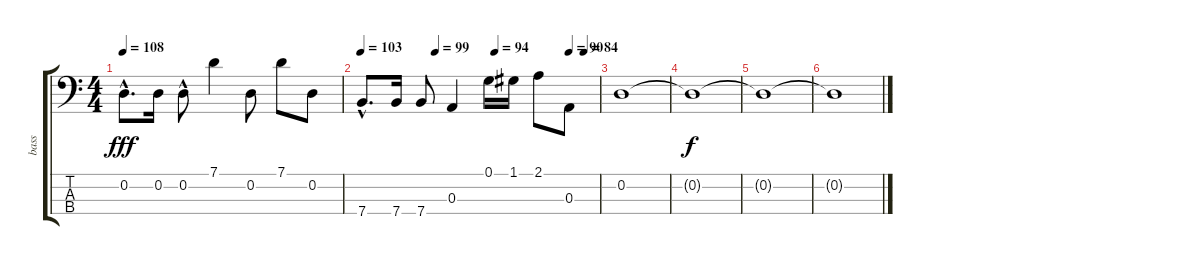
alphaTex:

\track ("bass" "bass") {instrument electricbasspick}
\staff {score tabs}
\tuning (G2 D2 A1 E1) {hide}
\ts (4 4)
\tempo 108
\clef f4
\ks c
0.2{hac}.8{d dy fff} 0.2.16 0.2{hac}.8 7.1.4 0.2.8 7.1.8 0.2.8 |
\tempo 103
\tempo (99 0.3125)
\tempo (94 0.5625)
\tempo (90 0.875)
\tempo (84 0.9375)
7.4{hac}.8{d} 7.4.16 7.4.8 0.3.4 0.1.16 1.1.16 2.1.8 0.3.8 |
0.2.1 |
0.2{t}.1{dy f} |
0.2{t}.1 |
0.2{t}.1
